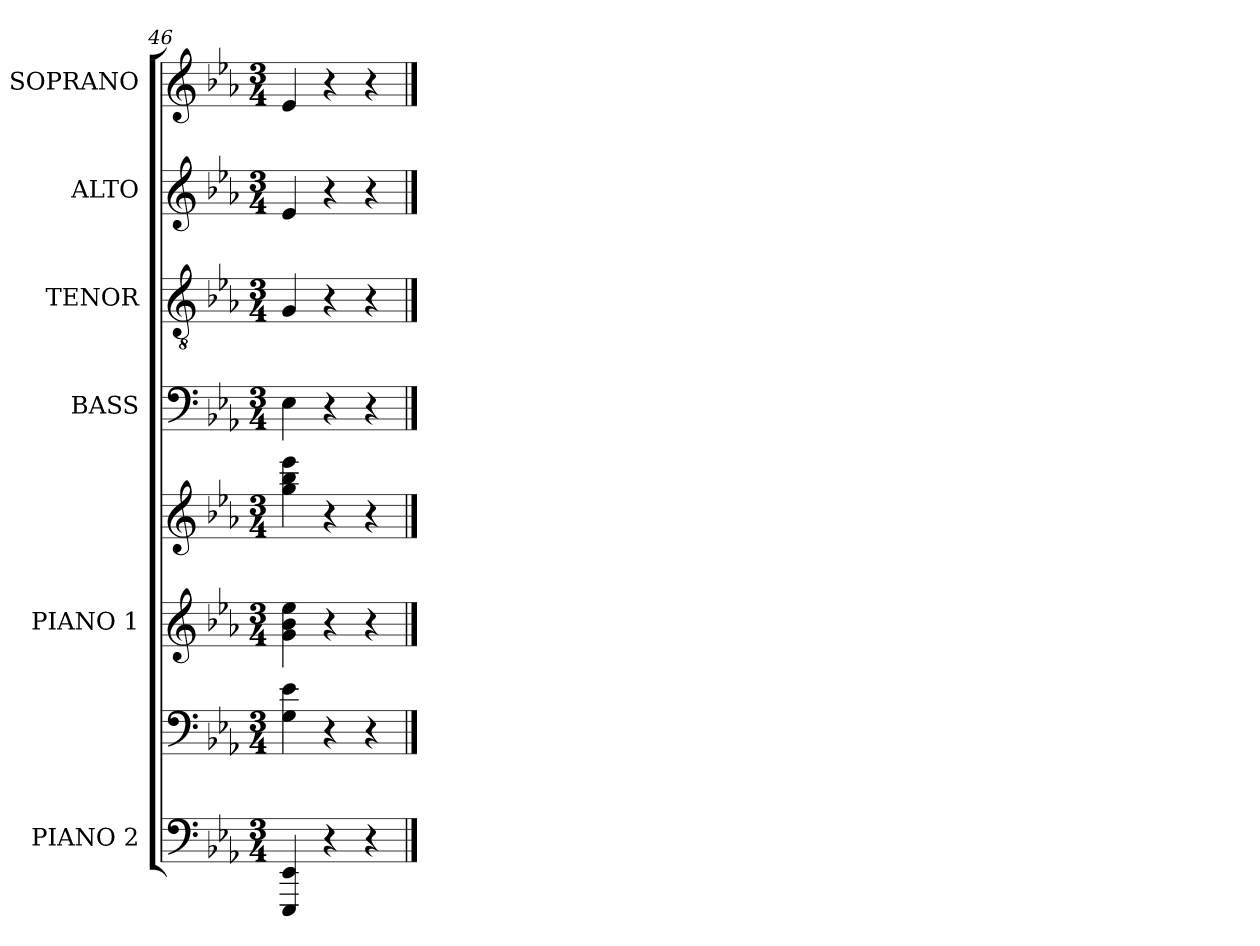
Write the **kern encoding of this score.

**kern	**kern	**kern	**kern	**kern	**kern	**kern	**kern
*part6	*part6	*part5	*part5	*part4	*part3	*part2	*part1
*staff8	*staff7	*staff6	*staff5	*staff4	*staff3	*staff2	*staff1
*I"PIANO 2	*	*I"PIANO 1	*	*I"BASS	*I"TENOR	*I"ALTO	*I"SOPRANO
*I'Pno.	*	*I'Pno.	*	*I'B.	*I'T.	*I'A.	*I'S.
*clefF4	*clefF4	*clefG2	*clefG2	*clefF4	*clefGv2	*clefG2	*clefG2
*	*	*	*	*	*ITrd7c12	*	*
*k[b-e-a-]	*k[b-e-a-]	*k[b-e-a-]	*k[b-e-a-]	*k[b-e-a-]	*k[b-e-a-]	*k[b-e-a-]	*k[b-e-a-]
*c:	*c:	*c:	*c:	*c:	*c:	*c:	*c:
*M3/4	*M3/4	*M3/4	*M3/4	*M3/4	*M3/4	*M3/4	*M3/4
=46	=46	=46	=46	=46	=46	=46	=46
4EEE-i/ 4EE-i	4Gi\ 4e-i	4gi\ 4b-i 4ee-i	4ggi\ 4bb-i 4eee-i	4E-i\	4GGi/	4e-i/	4e-i/
4r	4r	4r	4r	4r	4r	4r	4r
4r	4r	4r	4r	4r	4r	4r	4r
==	==	==	==	==	==	==	==
*-	*-	*-	*-	*-	*-	*-	*-
